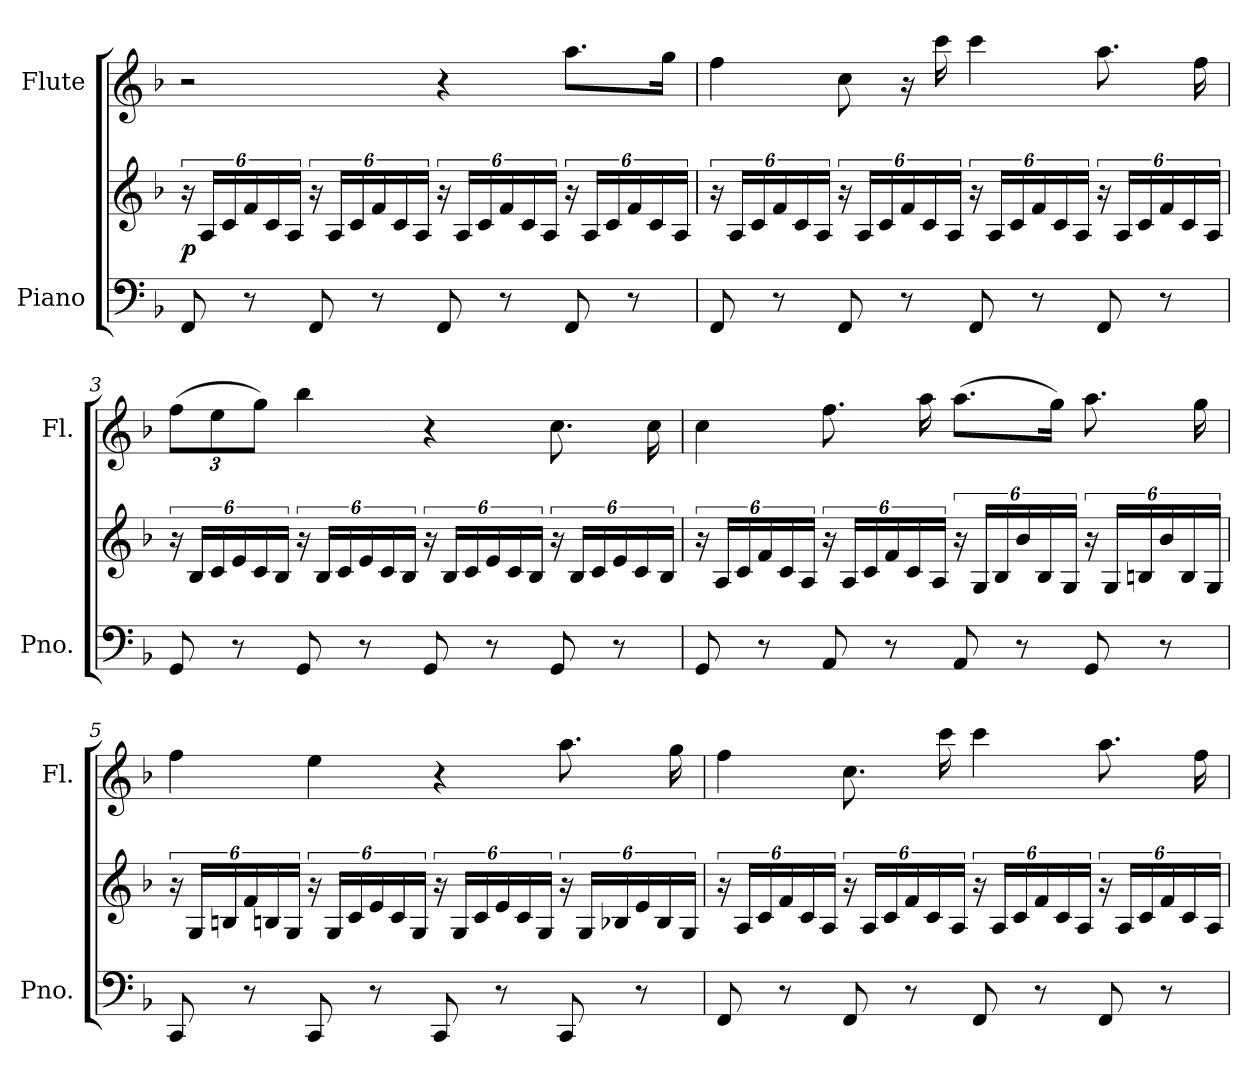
**kern	**kern	**dynam	**kern
*part2	*part2	*part2	*part1
*staff3	*staff2	*staff2/3	*staff1
*I"Piano	*	*	*I"Flute
*I'Pno.	*	*	*I'Fl.
*clefF4	*clefG2	*	*clefG2
*k[b-]	*k[b-]	*	*k[b-]
=1	=1	=1	=1
!	!	!LO:DY:b	!
8FF/	24r	p	2r
.	24A/LL	.	.
.	24c/	.	.
8r	24f/	.	.
.	24c/	.	.
.	24A/JJ	.	.
8FF/	24r	.	.
.	24A/LL	.	.
.	24c/	.	.
8r	24f/	.	.
.	24c/	.	.
.	24A/JJ	.	.
8FF/	24r	.	4r
.	24A/LL	.	.
.	24c/	.	.
8r	24f/	.	.
.	24c/	.	.
.	24A/JJ	.	.
8FF/	24r	.	8.aa\L
.	24A/LL	.	.
.	24c/	.	.
8r	24f/	.	.
.	24c/	.	.
.	.	.	16gg\Jk
.	24A/JJ	.	.
=2	=2	=2	=2
8FF/	24r	.	4ff\
.	24A/LL	.	.
.	24c/	.	.
8r	24f/	.	.
.	24c/	.	.
.	24A/JJ	.	.
8FF/	24r	.	8cc\
.	24A/LL	.	.
.	24c/	.	.
8r	24f/	.	16r
.	24c/	.	.
.	.	.	16ccc\
.	24A/JJ	.	.
8FF/	24r	.	4ccc\
.	24A/LL	.	.
.	24c/	.	.
8r	24f/	.	.
.	24c/	.	.
.	24A/JJ	.	.
8FF/	24r	.	8.aa\
.	24A/LL	.	.
.	24c/	.	.
8r	24f/	.	.
.	24c/	.	.
.	.	.	16ff\
.	24A/JJ	.	.
!!LO:LB:g=z
=3	=3	=3	=3
*	*	*	*Xbrackettup
8GG/	24r	.	(12ff\L
.	24B-/LL	.	.
.	24c/	.	12ee\
8r	24e/	.	.
.	24c/	.	12gg\J)
.	24B-/JJ	.	.
8GG/	24r	.	4bb-\
.	24B-/LL	.	.
.	24c/	.	.
8r	24e/	.	.
.	24c/	.	.
.	24B-/JJ	.	.
8GG/	24r	.	4r
.	24B-/LL	.	.
.	24c/	.	.
8r	24e/	.	.
.	24c/	.	.
.	24B-/JJ	.	.
8GG/	24r	.	8.cc\
.	24B-/LL	.	.
.	24c/	.	.
8r	24e/	.	.
.	24c/	.	.
.	.	.	16cc\
.	24B-/JJ	.	.
=4	=4	=4	=4
8GG/	24r	.	4cc\
.	24A/LL	.	.
.	24c/	.	.
8r	24f/	.	.
.	24c/	.	.
.	24A/JJ	.	.
8AA/	24r	.	8.ff\
.	24A/LL	.	.
.	24c/	.	.
8r	24f/	.	.
.	24c/	.	.
.	.	.	16aa\
.	24A/JJ	.	.
8AA/	24r	.	(8.aa\L
.	24G/LL	.	.
.	24B-/	.	.
8r	24b-/	.	.
.	24B-/	.	.
.	.	.	16gg\Jk)
.	24G/JJ	.	.
8GG/	24r	.	8.aa\
.	24G/LL	.	.
.	24Bn/	.	.
8r	24b-/	.	.
.	24B/	.	.
.	.	.	16gg\
.	24G/JJ	.	.
!!LO:LB:g=z
=5	=5	=5	=5
8CC/	24r	.	4ff\
.	24G/LL	.	.
.	24Bn/	.	.
8r	24f/	.	.
.	24Bn/	.	.
.	24G/JJ	.	.
8CC/	24r	.	4ee\
.	24G/LL	.	.
.	24c/	.	.
8r	24e/	.	.
.	24c/	.	.
.	24G/JJ	.	.
8CC/	24r	.	4r
.	24G/LL	.	.
.	24c/	.	.
8r	24e/	.	.
.	24c/	.	.
.	24G/JJ	.	.
8CC/	24r	.	8.aa\
.	24G/LL	.	.
.	24B-X/	.	.
8r	24e/	.	.
.	24B-/	.	.
.	.	.	16gg\
.	24G/JJ	.	.
=6	=6	=6	=6
8FF/	24r	.	4ff\
.	24A/LL	.	.
.	24c/	.	.
8r	24f/	.	.
.	24c/	.	.
.	24A/JJ	.	.
8FF/	24r	.	8.cc\
.	24A/LL	.	.
.	24c/	.	.
8r	24f/	.	.
.	24c/	.	.
.	.	.	16ccc\
.	24A/JJ	.	.
8FF/	24r	.	4ccc\
.	24A/LL	.	.
.	24c/	.	.
8r	24f/	.	.
.	24c/	.	.
.	24A/JJ	.	.
8FF/	24r	.	8.aa\
.	24A/LL	.	.
.	24c/	.	.
8r	24f/	.	.
.	24c/	.	.
.	.	.	16ff\
.	24A/JJ	.	.
=	=	=	=
*-	*-	*-	*-
